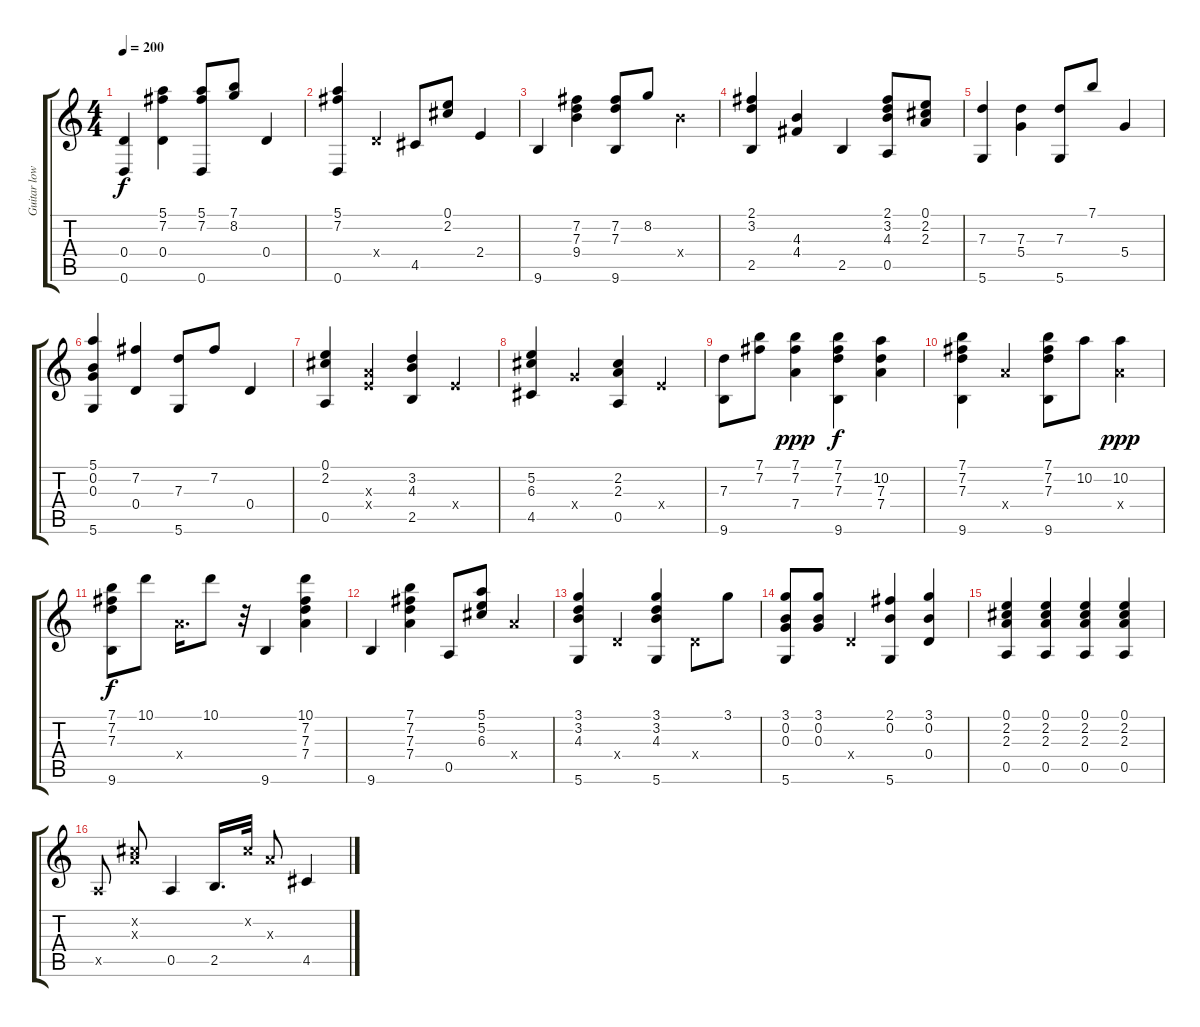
\track ("Guitar low D" "Guitar low") {instrument acousticguitarsteel}
\staff {score tabs}
\tuning (E4 B3 G3 D3 A2 D2) {hide}
\ts (4 4)
\tempo 200
\clef g2
\ks c
(0.4 0.6).4{dy f beam Up beam split} (5.1 7.2 0.4).4 (5.1 7.2 0.6).8 (7.1 8.2).8 0.4.4 |
(5.1 7.2 0.6).4 0.4{x}.4 4.5.8 (0.1 2.2).8 2.4.4 |
9.6.4 (7.2 7.3 9.4).4 (7.2 7.3 9.6).8 8.2.8 9.4{x}.4 |
(2.1 3.2 2.5).4{beam split} (4.3 4.4).4{beam Up beam split} 2.5.4 (2.1 3.2 4.3 0.5).8 (0.1 2.2 2.3).8 |
(7.3 5.6).4 (7.3 5.4).4 (7.3 5.6).8 7.1.8 5.4.4 |
(5.1 0.2 0.3 5.6).4{beam Up beam split} (7.2 0.4).4 (7.3 5.6).8 7.2.8 0.4.4 |
(0.1 2.2 0.5).4 (2.3{x} 2.4{x}).4{beam split} (3.2 4.3 2.5).4{beam Up beam split} 2.4{x}.4 |
(5.2 6.3 4.5).4 5.4{x}.4{beam split} (2.2 2.3 0.5).4{beam Up beam split} 2.4{x}.4 |
(7.3 9.6).8 (7.1 7.2).8 (7.1 7.2 7.4).4{dy ppp} (7.1 7.2 7.3 9.6).4{dy f} (10.2 7.3 7.4).4 |
(7.1 7.2 7.3 9.6).4 7.4{x}.4 (7.1 7.2 7.3 9.6).8 10.2.8 (10.2 7.4{x}).4{dy ppp} |
(7.1 7.2 7.3 9.6).8{dy f} 10.1.8 7.4{x}.16{d} 10.1.8 r.32 9.6.4 (10.1 7.2 7.3 7.4).4 |
9.6.4 (7.1 7.2 7.3 7.4).4 0.5.8 (5.1 5.2 6.3).8 7.4{x}.4 |
(3.1 3.2 4.3 5.6).4{beam Up beam split} 0.4{x}.4{beam split} (3.1 3.2 4.3 5.6).4{beam Up beam split} 0.4{x}.8 3.1.8 |
(3.1 0.2 0.3 5.6).8 (3.1 0.2 0.3).8 0.4{x}.4{beam split} (2.1 0.2 5.6).4{beam Up beam split} (3.1 0.2 0.4).4{beam Up} |
(0.1 2.2 2.3 0.5).4{beam Up beam split} (0.1 2.2 2.3 0.5).4{beam Up beam split} (0.1 2.2 2.3 0.5).4{beam Up beam split} (0.1 2.2 2.3 0.5).4{beam Up} |
0.5{x}.8{beam split} (2.2{x} 2.3{x}).8{beam Up beam split} 0.5.4 2.5.16{d} 2.2{x}.32{beam split} 2.3{x}.8{beam Up beam split} 4.5.4
